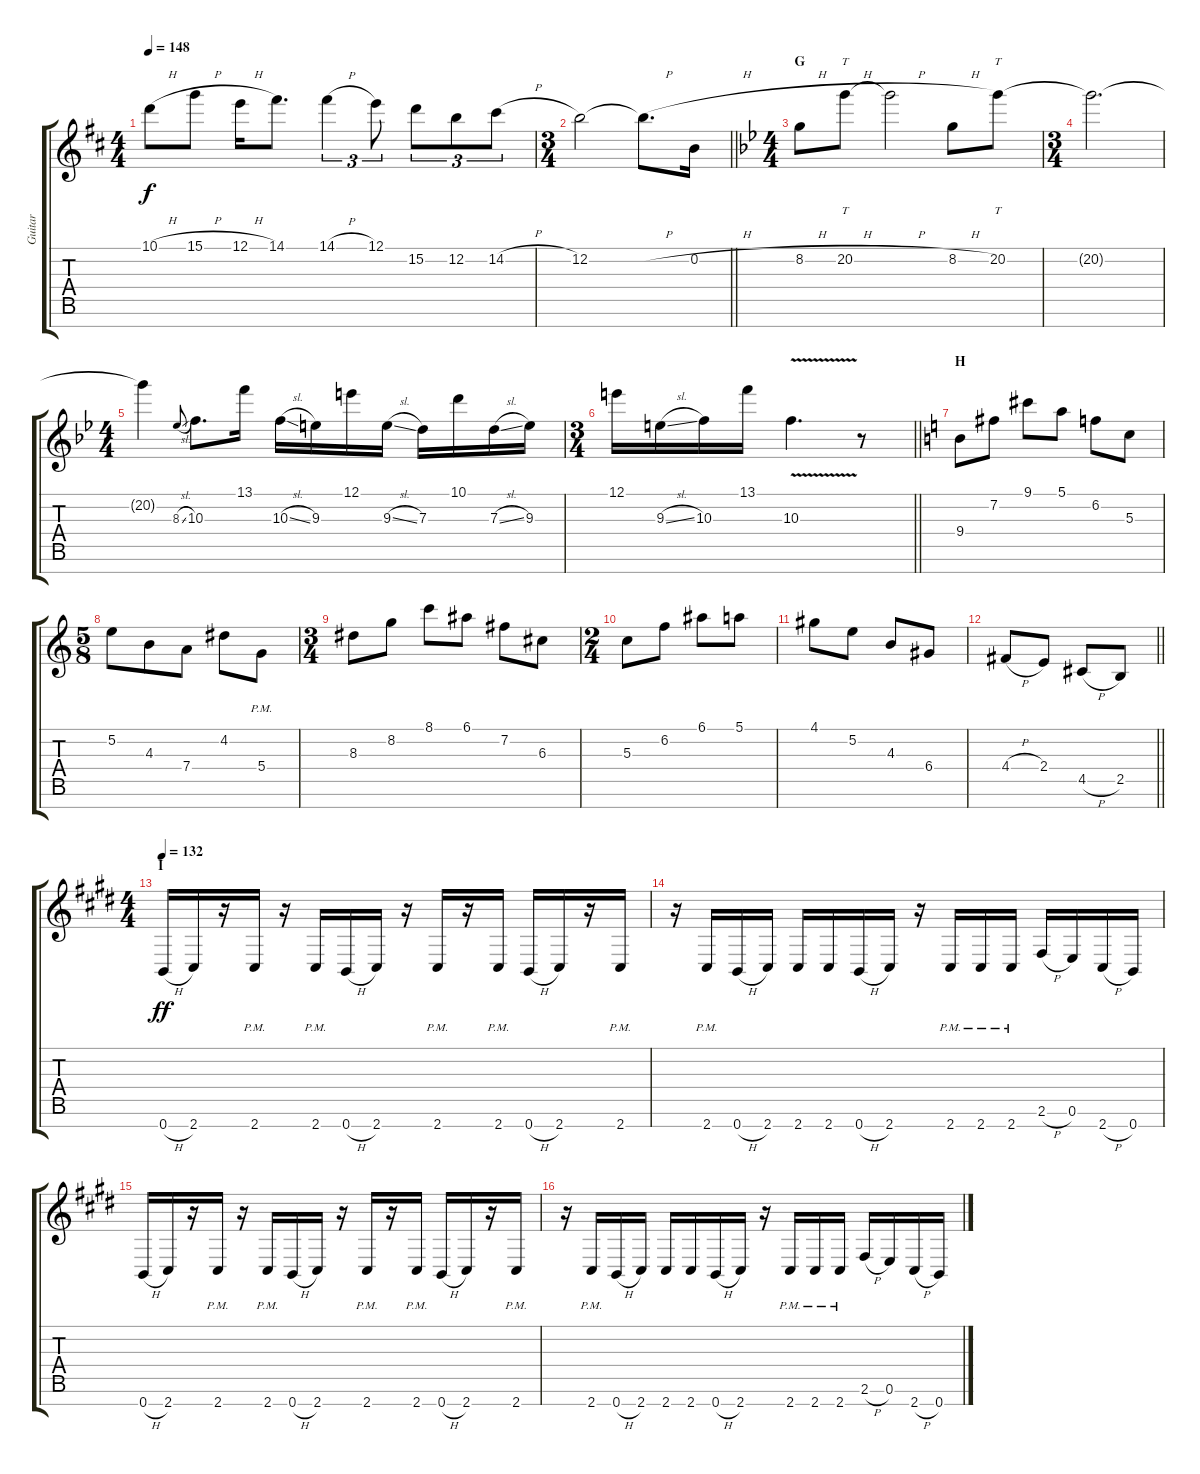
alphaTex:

\track ("Guitar" "Guitar") {instrument acousticguitarsteel}
\staff {score tabs}
\tuning (E4 B3 G3 D3 A2 E2 B1) {hide}
\ts (4 4)
\tempo 148
\clef g2
\ks bminor
10.1{h}.8{dy f} 15.1{h}.8 12.1{h}.16 14.1.8{d} 14.1{h}.4{tu (3 2)} 12.1.8{tu (3 2)} 15.2.8{tu (3 2)} 12.2.8{tu (3 2)} 14.2{h}.8{tu (3 2)} |
\ts (3 4)
\barLineRight lightlight
12.2.2 12.2{h t}.8{d} 0.2{h}.16 |
\ts (4 4)
\section ("" "G")
\ks gminor
8.2{h}.8 20.2{h}.8{tt} 20.2{h t}.2 8.2{h}.8 20.2.8{tt} |
\ts (3 4)
20.2{t}.2{d} |
\ts (4 4)
20.2{t}.4 8.3{sl}.8{gr onbeat} 10.3.8{d} 13.1.16 10.3{sl}.16 9.3.16 12.1.16 9.3{sl}.16 7.3.16 10.1.16 7.3{sl}.16 9.3.16 |
\ts (3 4)
\barLineRight lightlight
12.1.16 9.3{sl}.16 10.3.16 13.1.16 10.3{v}.4{d} r.8 |
\section ("" "H")
\ks aminor
9.4.8 7.2.8 9.1.8 5.1.8 6.2.8 5.3.8 |
\ts (5 8)
5.2.8 4.3.8 7.4.8 4.2.8 5.4{pm}.8 |
\ts (3 4)
8.3.8 8.2.8 8.1.8 6.1.8 7.2.8 6.3.8 |
\ts (2 4)
5.3.8 6.2.8 6.1.8 5.1.8 |
4.1.8 5.2.8 4.3.8 6.4.8 |
\barLineRight lightlight
4.4{h}.8 2.4.8 4.5{h}.8 2.5.8 |
\ts (4 4)
\section ("" "I")
\tempo 132
\ks c#minor
0.7{h}.16{dy ff} 2.7.16 r.16 2.7{pm}.16 r.16 2.7{pm}.16 0.7{h}.16 2.7.16 r.16 2.7{pm}.16 r.16 2.7{pm}.16 0.7{h}.16 2.7.16 r.16 2.7{pm}.16 |
r.16 2.7{pm}.16 0.7{h}.16 2.7.16 2.7.16 2.7.16 0.7{h}.16 2.7.16 r.16 2.7{pm}.16 2.7{pm}.16 2.7{pm}.16 2.6{h}.16 0.6.16 2.7{h}.16 0.7.16 |
0.7{h}.16 2.7.16 r.16 2.7{pm}.16 r.16 2.7{pm}.16 0.7{h}.16 2.7.16 r.16 2.7{pm}.16 r.16 2.7{pm}.16 0.7{h}.16 2.7.16 r.16 2.7{pm}.16 |
r.16 2.7{pm}.16 0.7{h}.16 2.7.16 2.7.16 2.7.16 0.7{h}.16 2.7.16 r.16 2.7{pm}.16 2.7{pm}.16 2.7{pm}.16 2.6{h}.16 0.6.16 2.7{h}.16 0.7.16
